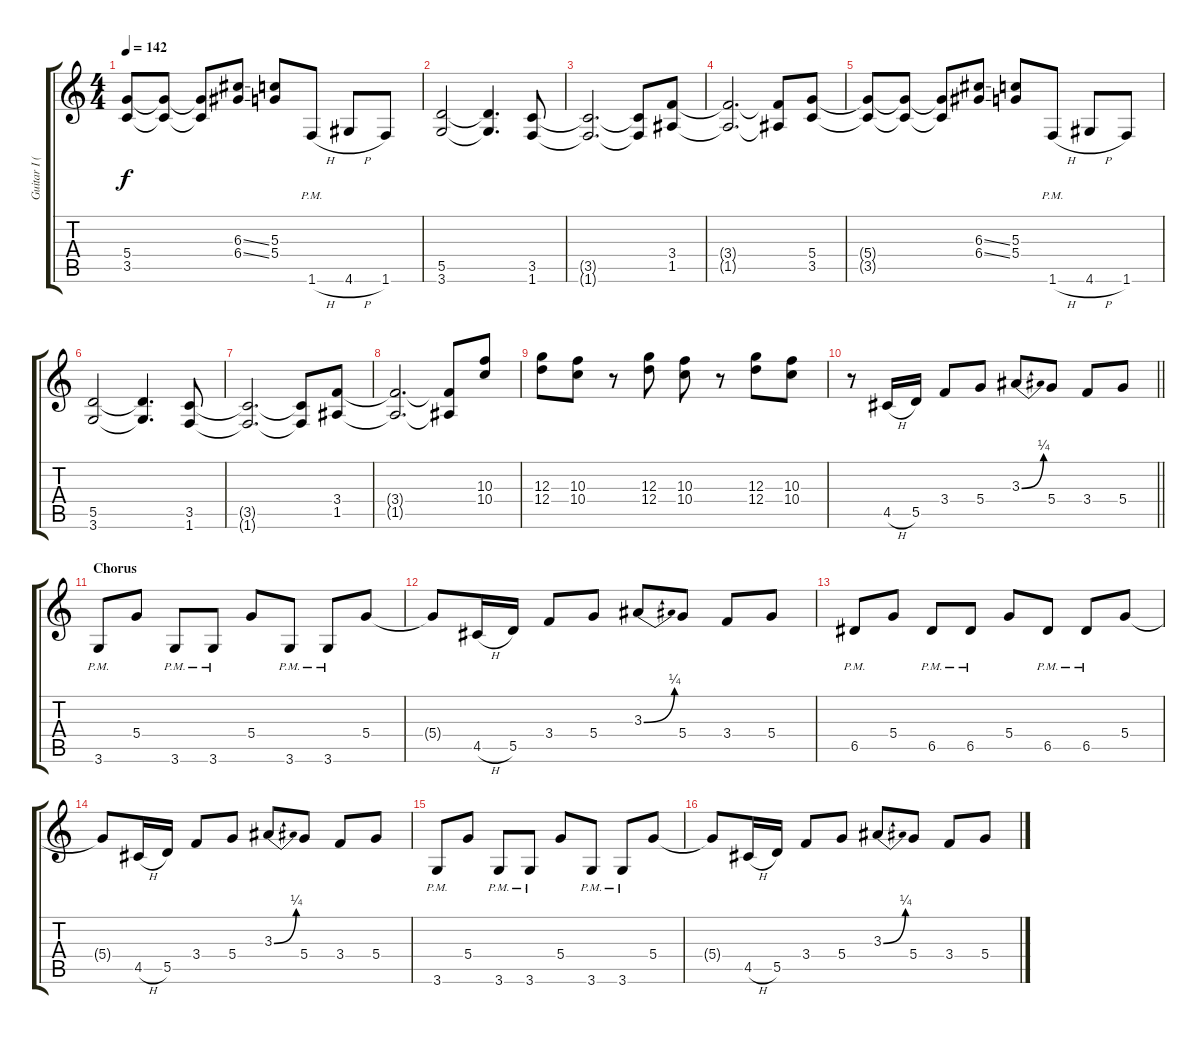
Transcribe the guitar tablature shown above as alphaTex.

\track ("Guitar I (Lead)" "Guitar I (") {instrument distortionguitar}
\staff {score tabs}
\tuning (E4 B3 G3 D3 A2 E2) {hide}
\ts (4 4)
\tempo 142
\clef g2
\ks c
(5.4{t} 3.5{t}).8{dy f} (5.4{t} 3.5{t}).8 (5.4{t} 3.5{t}).8 (6.3{ss} 6.4{ss}).8 (5.3 5.4).8 1.6{h pm}.8 4.6{h}.8 1.6.8 |
(5.5 3.6).2 (5.5{t} 3.6{t}).4{d} (3.5 1.6).8 |
(3.5{t} 1.6{t}).2{d} (3.5{t} 1.6{t}).8 (3.4 1.5).8 |
(3.4{t} 1.5{t}).2{d} (3.4{t} 1.5{t}).8 (5.4 3.5).8 |
(5.4{t} 3.5{t}).8 (5.4{t} 3.5{t}).8 (5.4{t} 3.5{t}).8 (6.3{ss} 6.4{ss}).8 (5.3 5.4).8 1.6{h pm}.8 4.6{h}.8 1.6.8 |
(5.5 3.6).2 (5.5{t} 3.6{t}).4{d} (3.5 1.6).8 |
(3.5{t} 1.6{t}).2{d} (3.5{t} 1.6{t}).8 (3.4 1.5).8 |
(3.4{t} 1.5{t}).2{d} (3.4{t} 1.5{t}).8 (10.3 10.4).8 |
(12.3 12.4).8 (10.3 10.4).8 r.8 (12.3 12.4).8 (10.3 10.4).8 r.8 (12.3 12.4).8 (10.3 10.4).8 |
\barLineRight lightlight
r.8 4.5{h}.16 5.5.16 3.4.8 5.4.8 3.3{be (bend 0 0 60 1)}.8 5.4.8 3.4.8 5.4.8 |
\section ("" "Chorus")
3.6{pm}.8 5.4.8 3.6{pm}.8 3.6{pm}.8 5.4.8 3.6{pm}.8 3.6{pm}.8 5.4.8 |
5.4{t}.8 4.5{h}.16 5.5.16 3.4.8 5.4.8 3.3{be (bend 0 0 60 1)}.8 5.4.8 3.4.8 5.4.8 |
6.5{pm}.8 5.4.8 6.5{pm}.8 6.5{pm}.8 5.4.8 6.5{pm}.8 6.5{pm}.8 5.4.8 |
5.4{t}.8 4.5{h}.16 5.5.16 3.4.8 5.4.8 3.3{be (bend 0 0 60 1)}.8 5.4.8 3.4.8 5.4.8 |
3.6{pm}.8 5.4.8 3.6{pm}.8 3.6{pm}.8 5.4.8 3.6{pm}.8 3.6{pm}.8 5.4.8 |
5.4{t}.8 4.5{h}.16 5.5.16 3.4.8 5.4.8 3.3{be (bend 0 0 60 1)}.8 5.4.8 3.4.8 5.4.8
